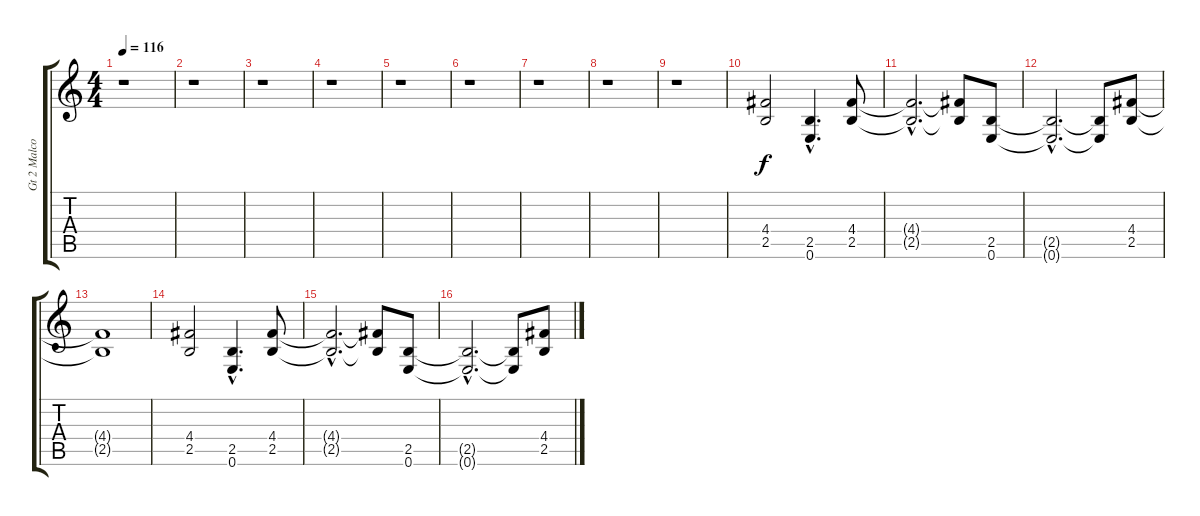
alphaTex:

\track ("Gt 2 Malcolm" "Gt 2 Malco") {instrument overdrivenguitar}
\staff {score tabs}
\tuning (E4 B3 G3 D3 A2 E2) {hide}
\ts (4 4)
\tempo 116
\clef g2
\ks c
r.1{dy f instrument overdrivenguitar} |
r.1 |
r.1 |
r.1 |
r.1 |
r.1 |
r.1 |
r.1 |
r.1 |
(4.4 2.5).2 (2.5{hac} 0.6{hac}).4{d} (4.4 2.5).8 |
(4.4{hac t} 2.5{hac t}).2{d} (4.4{t} 2.5{t}).8 (2.5 0.6).8 |
(2.5{hac t} 0.6{hac t}).2{d} (2.5{t} 0.6{t}).8 (4.4 2.5).8 |
(4.4{t} 2.5{t}).1 |
(4.4 2.5).2 (2.5{hac} 0.6{hac}).4{d} (4.4 2.5).8 |
(4.4{hac t} 2.5{hac t}).2{d} (4.4{t} 2.5{t}).8 (2.5 0.6).8 |
(2.5{hac t} 0.6{hac t}).2{d} (2.5{t} 0.6{t}).8 (4.4 2.5).8
